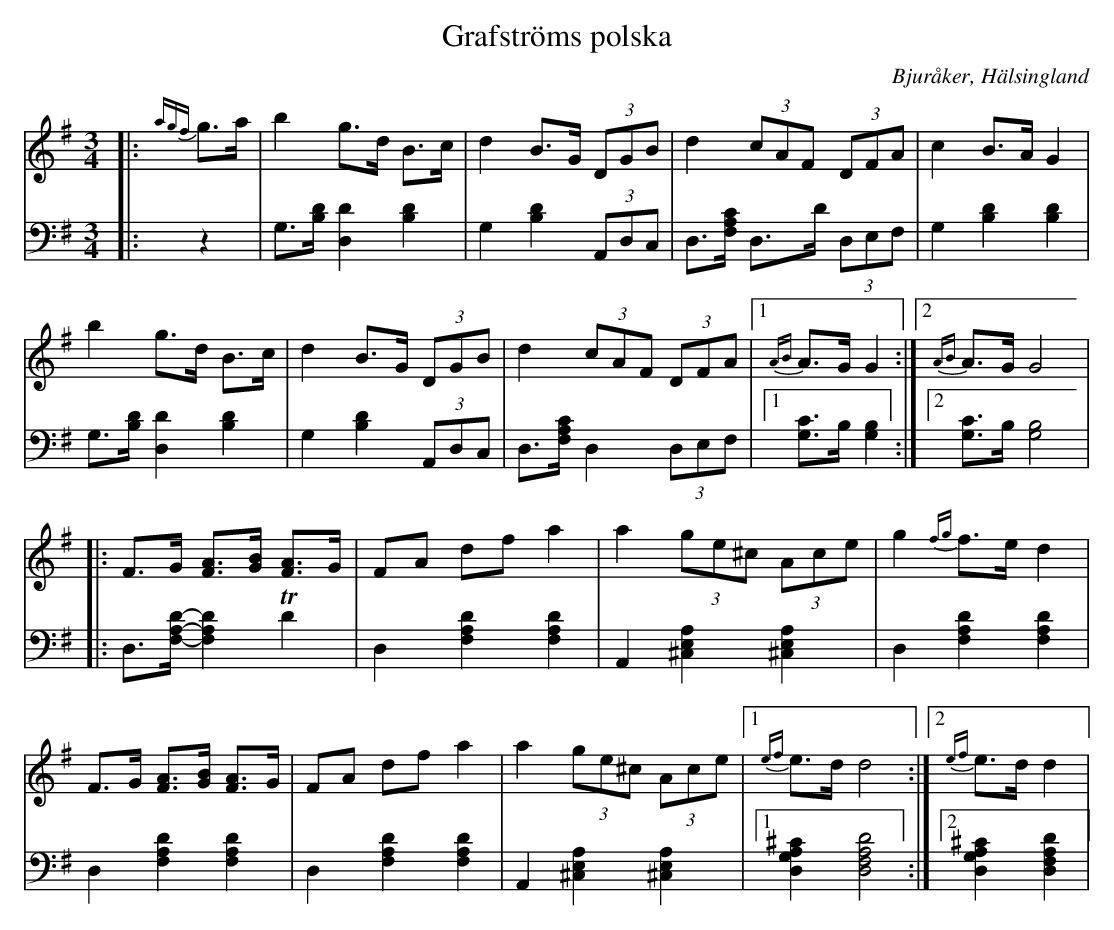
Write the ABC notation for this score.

X:1
T: Grafströms polska
O: Bjuråker, Hälsingland
M: 3/4
L: 1/8
K: G
V:1
V:2
V: 1
|:{agf}g>a|b2 g>d B>c|d2 B>G (3DGB|d2 (3cAF (3DFA|c2 B>A G2|
b2 g>d B>c|d2 B>G (3DGB|d2 (3cAF (3DFA|1 {AB}A>G G2:|2 {AB}A>G G4|
|:F>G [FA]>[GB] [FA]>G |FA df a2 |a2 (3ge^c (3Ace |g2 {fg}f>e d2 |
F>G [FA]>[GB] [FA]>G |FA df a2 |a2 (3ge^c (3Ace |1 {ef}e>d d4:|2 {ef}e>d d2|
V:2 clef=bass
|:z2 | G,>[B,D] [D,2D2] [B,2D2]| G,2 [B,2D2] (3A,,D,C,|D,>[F,A,C] D,>D (3D,E,F,| G,2 [B,2D2] [B,2D2]|
G,>[B,D] [D,2D2] [B,2D2]| G,2 [B,2D2] (3A,,D,C,|D,>[F,A,C] D,2 (3D,E,F,|1 [G,C]>B, [G,2B,2]:|2 [G,C]>B, [G,4B,4]|
|:D,>[F,A,D]-[F,2A,2D2] TD2|D,2 [F,2A,2D2] [F,2A,2D2]| A,,2 [^C,2E,2A,2] [^C,2E,2A,2]|D,2 [F,2A,2D2] [F,2A,2D2] |
D,2 [F,2A,2D2] [F,2A,2D2] | D,2 [F,2A,2D2] [F,2A,2D2] | A,,2 [^C,2E,2A,2] [^C,2E,2A,2]|1 [D,2G,2A,2^C2] [D,4F,4A,4D4]:|2 [D,2G,2A,2^C2] [D,2F,2A,2D2]|
